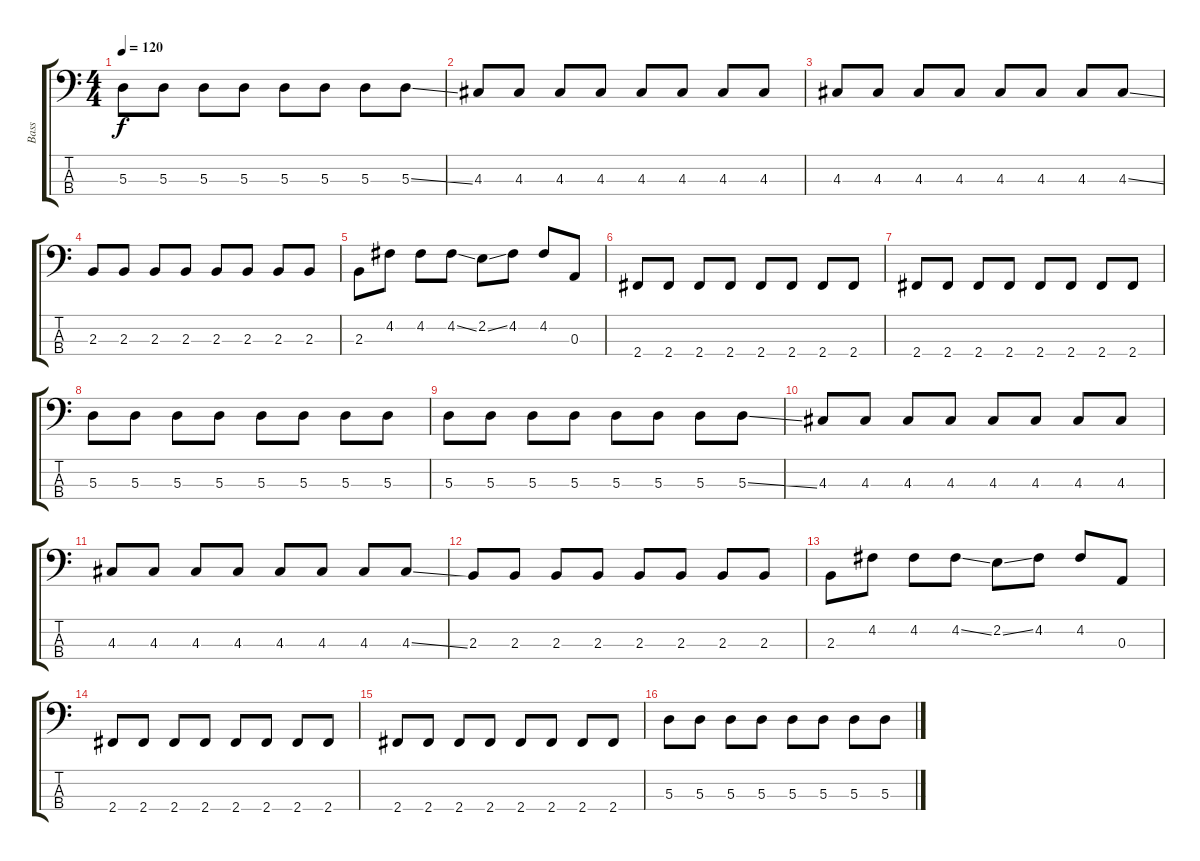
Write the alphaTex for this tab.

\track ("Bass" "Bass") {instrument synthbass2}
\staff {score tabs}
\tuning (G2 D2 A1 E1) {hide}
\ts (4 4)
\tempo 120
\clef f4
\ks c
5.3.8{dy f} 5.3.8 5.3.8 5.3.8 5.3.8 5.3.8 5.3.8 5.3{ss}.8 |
4.3.8 4.3.8 4.3.8 4.3.8 4.3.8 4.3.8 4.3.8 4.3.8 |
4.3.8 4.3.8 4.3.8 4.3.8 4.3.8 4.3.8 4.3.8 4.3{ss}.8 |
2.3.8 2.3.8 2.3.8 2.3.8 2.3.8 2.3.8 2.3.8 2.3.8 |
2.3.8 4.2.8 4.2.8 4.2{ss}.8 2.2{ss}.8 4.2.8 4.2.8 0.3.8 |
2.4.8 2.4.8 2.4.8 2.4.8 2.4.8 2.4.8 2.4.8 2.4.8 |
2.4.8 2.4.8 2.4.8 2.4.8 2.4.8 2.4.8 2.4.8 2.4.8 |
5.3.8 5.3.8 5.3.8 5.3.8 5.3.8 5.3.8 5.3.8 5.3.8 |
5.3.8 5.3.8 5.3.8 5.3.8 5.3.8 5.3.8 5.3.8 5.3{ss}.8 |
4.3.8 4.3.8 4.3.8 4.3.8 4.3.8 4.3.8 4.3.8 4.3.8 |
4.3.8 4.3.8 4.3.8 4.3.8 4.3.8 4.3.8 4.3.8 4.3{ss}.8 |
2.3.8 2.3.8 2.3.8 2.3.8 2.3.8 2.3.8 2.3.8 2.3.8 |
2.3.8 4.2.8 4.2.8 4.2{ss}.8 2.2{ss}.8 4.2.8 4.2.8 0.3.8 |
2.4.8 2.4.8 2.4.8 2.4.8 2.4.8 2.4.8 2.4.8 2.4.8 |
2.4.8 2.4.8 2.4.8 2.4.8 2.4.8 2.4.8 2.4.8 2.4.8 |
5.3.8 5.3.8 5.3.8 5.3.8 5.3.8 5.3.8 5.3.8 5.3.8
